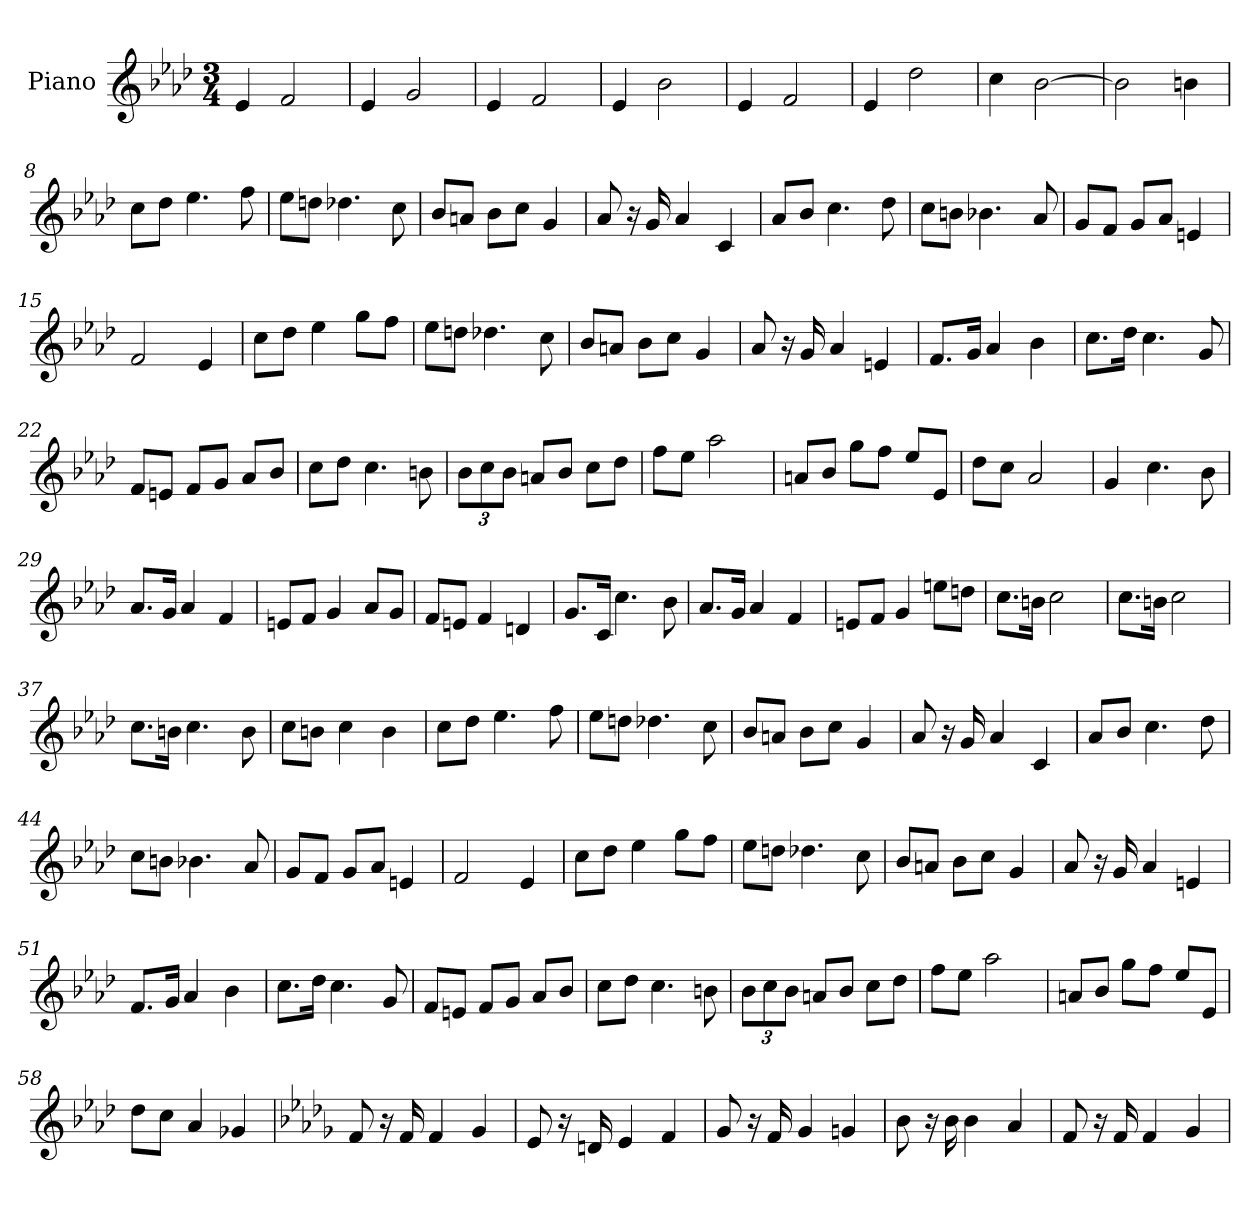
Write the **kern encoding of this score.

**kern
*part1
*staff1
*I"Piano
*I'Pno
*k[b-e-a-d-]
*A-:
*M3/4
=
4e-
2f
=1
4e-
2g
=2
4e-
2f
=3
4e-
2b-
=4
4e-
2f
=5
4e-
2dd-
=6
4cc
[2b-
=7
2b-]
4bn
=8
8ccL
8dd-J
4.ee-
8ff
=9
8ee-L
8ddnJ
4.dd-X
8cc
=10
8b-L
8anJ
8b-L
8ccJ
4g
=11
8a-
16r
16g
4a-
4c
=12
8a-L
8b-J
4.cc
8dd-
=13
8ccL
8bnJ
4.b-X
8a-
=14
8gL
8fJ
8gL
8a-J
4en
=15
2f
4e-
=16
8ccL
8dd-J
4ee-
8ggL
8ffJ
=17
8ee-L
8ddnJ
4.dd-X
8cc
=18
8b-L
8anJ
8b-L
8ccJ
4g
=19
8a-
16r
16g
4a-
4en
=20
8.fL
16gJk
4a-
4b-
=21
8.ccL
16dd-Jk
4.cc
8g
=22
8fL
8enJ
8fL
8gJ
8a-L
8b-J
=23
8ccL
8dd-J
4.cc
8bn
=24
12b-L
12cc
12b-J
8anL
8b-J
8ccL
8dd-J
=25
8ffL
8ee-J
2aa-
=26
8anL
8b-J
8ggL
8ffJ
8ee-L
8e-J
=27
8dd-L
8ccJ
2a-
=28
4g
4.cc
8b-
=29
8.a-L
16gJk
4a-
4f
=30
8enL
8fJ
4g
8a-L
8gJ
=31
8fL
8enJ
4f
4dn
=32
8.gL
16cJk
4.cc
8b-
=33
8.a-L
16gJk
4a-
4f
=34
8enL
8fJ
4g
8eenL
8ddnJ
=35
8.ccL
16bnJk
2cc
=36
8.ccL
16bnJk
2cc
=37
8.ccL
16bnJk
4.cc
8b
=38
8ccL
8bnJ
4cc
4b
=39
8ccL
8dd-J
4.ee-
8ff
=40
8ee-L
8ddnJ
4.dd-X
8cc
=41
8b-L
8anJ
8b-L
8ccJ
4g
=42
8a-
16r
16g
4a-
4c
=43
8a-L
8b-J
4.cc
8dd-
=44
8ccL
8bnJ
4.b-X
8a-
=45
8gL
8fJ
8gL
8a-J
4en
=46
2f
4e-
=47
8ccL
8dd-J
4ee-
8ggL
8ffJ
=48
8ee-L
8ddnJ
4.dd-X
8cc
=49
8b-L
8anJ
8b-L
8ccJ
4g
=50
8a-
16r
16g
4a-
4en
=51
8.fL
16gJk
4a-
4b-
=52
8.ccL
16dd-Jk
4.cc
8g
=53
8fL
8enJ
8fL
8gJ
8a-L
8b-J
=54
8ccL
8dd-J
4.cc
8bn
=55
12b-L
12cc
12b-J
8anL
8b-J
8ccL
8dd-J
=56
8ffL
8ee-J
2aa-
=57
8anL
8b-J
8ggL
8ffJ
8ee-L
8e-J
=58
8dd-L
8ccJ
4a-
4g-X
=59
*k[b-e-a-d-g-]
*D-:
8f
16r
16f
4f
4g-
=60
8e-
16r
16dn
4e-
4f
=61
8g-
16r
16f
4g-
4gn
=62
8b-
16r
16b-
4b-
4a-
=63
8f
16r
16f
4f
4g-
=
*-
